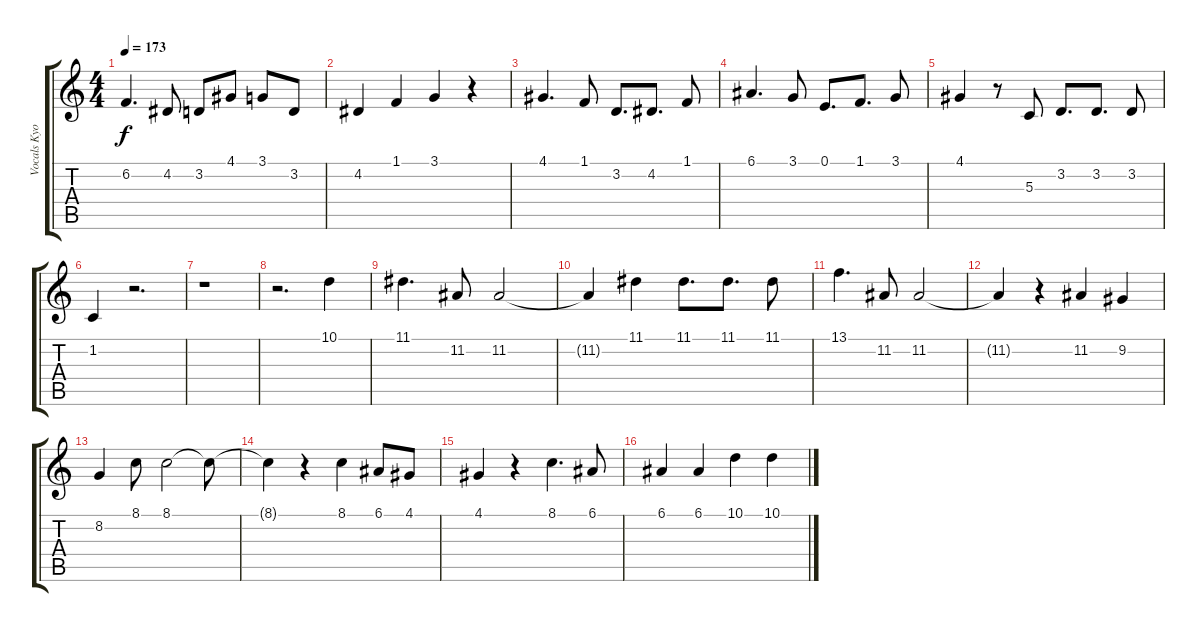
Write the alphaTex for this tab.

\track ("Vocals Kyo" "Vocals Kyo") {instrument flute}
\staff {score tabs}
\tuning (E4 B3 G3 D3 A2 E2) {hide}
\ts (4 4)
\tempo 173
\clef g2
\ks c
6.2.4{d dy f} 4.2.8 3.2.8 4.1.8 3.1.8 3.2.8 |
4.2.4 1.1.4 3.1.4 r.4 |
4.1.4{d} 1.1.8 3.2.8{d} 4.2.8{d} 1.1.8 |
6.1.4{d} 3.1.8 0.1.8{d} 1.1.8{d} 3.1.8 |
4.1.4 r.8 5.3.8 3.2.8{d} 3.2.8{d} 3.2.8 |
1.2.4 r.2{d} |
r.1 |
r.2{d} 10.1.4 |
11.1.4{d} 11.2.8 11.2.2 |
11.2{t}.4 11.1.4 11.1.8{d} 11.1.8{d} 11.1.8 |
13.1.4{d} 11.2.8 11.2.2 |
11.2{t}.4 r.4 11.2.4 9.2.4 |
8.2.4 8.1.8 8.1.2 8.1{t}.8 |
8.1{t}.4 r.4 8.1.4 6.1.8 4.1.8 |
4.1.4 r.4 8.1.4{d} 6.1.8 |
6.1.4 6.1.4 10.1.4 10.1.4
